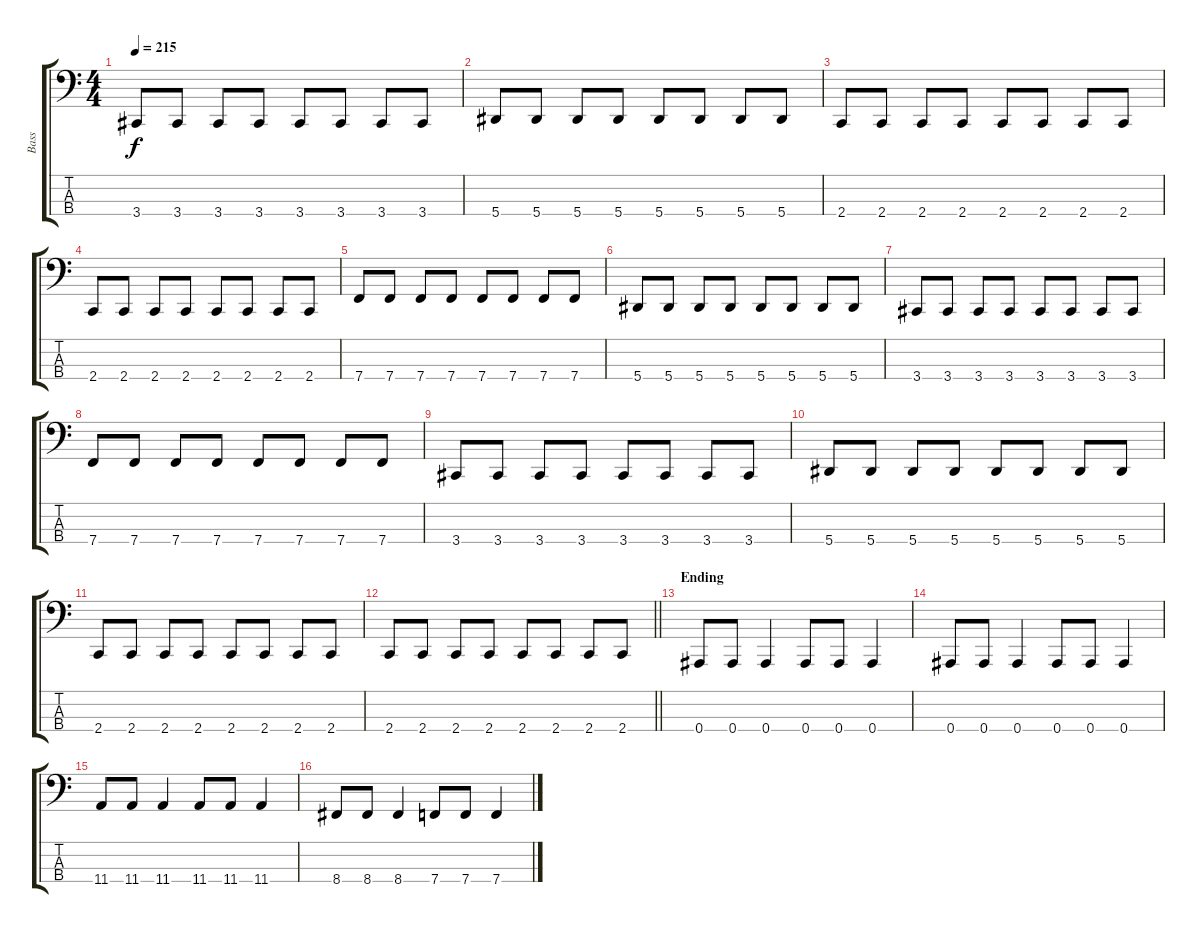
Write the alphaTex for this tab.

\track ("Bass" "Bass") {instrument electricbassfinger}
\staff {score tabs}
\tuning (Eb2 Bb1 F1 Bb0) {hide}
\ts (4 4)
\tempo 215
\clef f4
\ks c
3.4.8{dy f} 3.4.8 3.4.8 3.4.8 3.4.8 3.4.8 3.4.8 3.4.8 |
5.4.8 5.4.8 5.4.8 5.4.8 5.4.8 5.4.8 5.4.8 5.4.8 |
2.4.8 2.4.8 2.4.8 2.4.8 2.4.8 2.4.8 2.4.8 2.4.8 |
2.4.8 2.4.8 2.4.8 2.4.8 2.4.8 2.4.8 2.4.8 2.4.8 |
7.4.8 7.4.8 7.4.8 7.4.8 7.4.8 7.4.8 7.4.8 7.4.8 |
5.4.8 5.4.8 5.4.8 5.4.8 5.4.8 5.4.8 5.4.8 5.4.8 |
3.4.8 3.4.8 3.4.8 3.4.8 3.4.8 3.4.8 3.4.8 3.4.8 |
7.4.8 7.4.8 7.4.8 7.4.8 7.4.8 7.4.8 7.4.8 7.4.8 |
3.4.8 3.4.8 3.4.8 3.4.8 3.4.8 3.4.8 3.4.8 3.4.8 |
5.4.8 5.4.8 5.4.8 5.4.8 5.4.8 5.4.8 5.4.8 5.4.8 |
2.4.8 2.4.8 2.4.8 2.4.8 2.4.8 2.4.8 2.4.8 2.4.8 |
\barLineRight lightlight
2.4.8 2.4.8 2.4.8 2.4.8 2.4.8 2.4.8 2.4.8 2.4.8 |
\section ("" "Ending")
0.4.8 0.4.8 0.4.4 0.4.8 0.4.8 0.4.4 |
0.4.8 0.4.8 0.4.4 0.4.8 0.4.8 0.4.4 |
11.4.8 11.4.8 11.4.4 11.4.8 11.4.8 11.4.4 |
8.4.8 8.4.8 8.4.4 7.4.8 7.4.8 7.4.4
